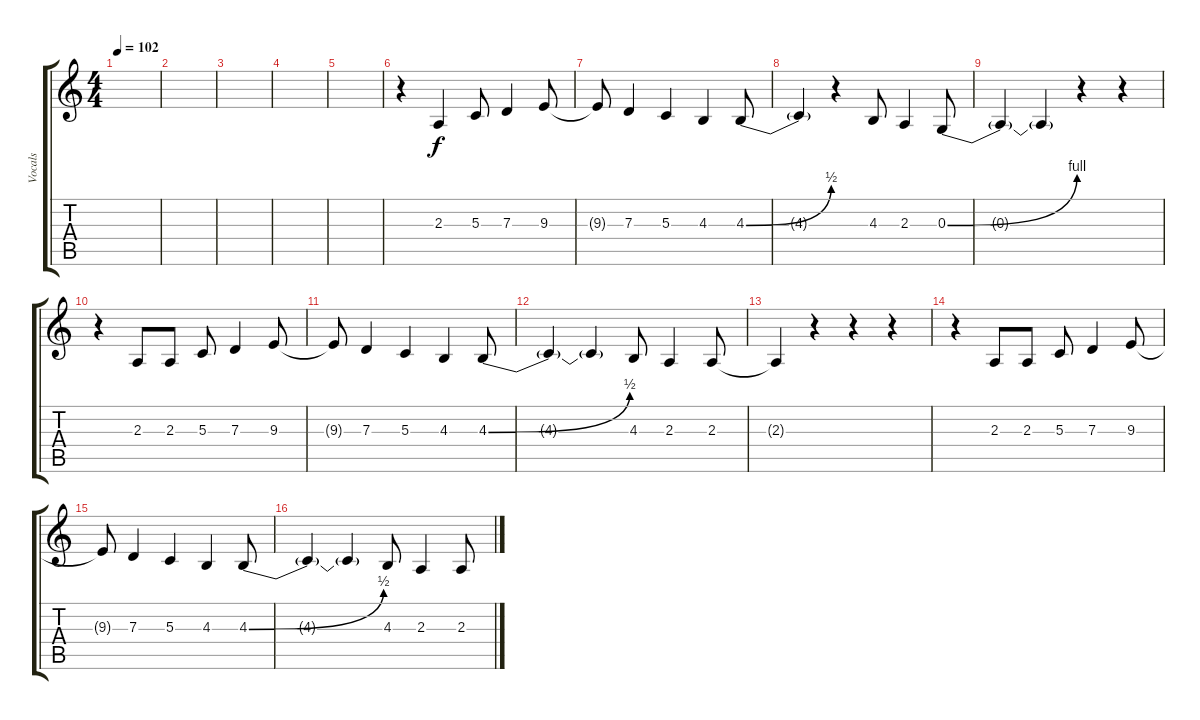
\track ("Vocals" "Vocals") {instrument ocarina}
\staff {score tabs}
\tuning (E4 B3 G3 D3 A2 D2) {hide}
\ts (4 4)
\tempo 102
\clef g2
\ks c
|
|
|
|
|
r.4 2.3.4 5.3.8 7.3.4 9.3.8 |
9.3{t}.8 7.3.4 5.3.4 4.3.4 4.3{be (bend 0 0 60 2)}.8 |
4.3{t}.4 r.4 4.3.8 2.3.4 0.3{be (bend 0 0 60 4)}.8 |
0.3{t}.4 0.3{t}.4 r.4 r.4 |
r.4 2.3.8 2.3.8 5.3.8 7.3.4 9.3.8 |
9.3{t}.8 7.3.4 5.3.4 4.3.4 4.3{be (bend 0 0 60 2)}.8 |
4.3{t}.4 4.3{t}.4 4.3.8 2.3.4 2.3.8 |
2.3{t}.4 r.4 r.4 r.4 |
r.4 2.3.8 2.3.8 5.3.8 7.3.4 9.3.8 |
9.3{t}.8 7.3.4 5.3.4 4.3.4 4.3{be (bend 0 0 60 2)}.8 |
4.3{t}.4 4.3{t}.4 4.3.8 2.3.4 2.3.8
